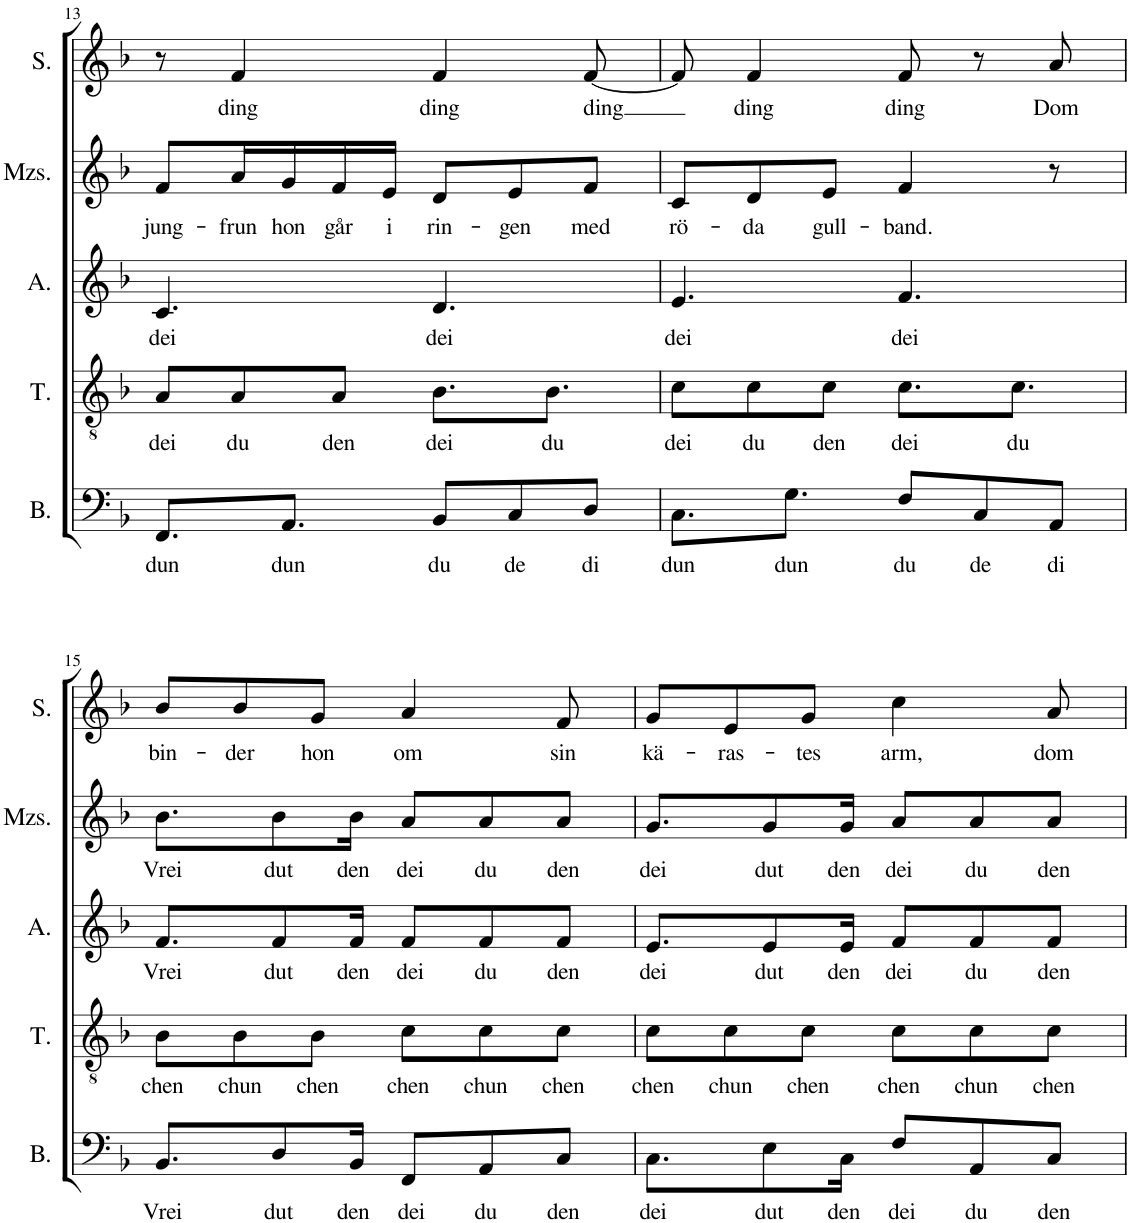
**kern	**text	**kern	**text	**kern	**text	**kern	**text	**kern	**text
*part5	*part5	*part4	*part4	*part3	*part3	*part2	*part2	*part1	*part1
*staff5	*staff5	*staff4	*staff4	*staff3	*staff3	*staff2	*staff2	*staff1	*staff1
*I"Bass	*	*I"Tenor	*	*I"Alto	*	*I"Mezzo-soprano	*	*I"Soprano	*
*I'B.	*	*I'T.	*	*I'A.	*	*I'Mzs.	*	*I'S.	*
!!LO:PB:g=z
*clefF4	*	*clefGv2	*	*clefG2	*	*clefG2	*	*clefG2	*
*k[b-]	*	*k[b-]	*	*k[b-]	*	*k[b-]	*	*k[b-]	*
*M6/8	*	*M6/8	*	*M6/8	*	*M6/8	*	*M6/8	*
=13	=13	=13	=13	=13	=13	=13	=13	=13	=13
!	!LO:LY:b	!	!LO:LY:b	!	!LO:LY:b	!	!LO:LY:b	!	!
8.FF/L	dun	8A/L	dei	4.c/	dei	8f/L	jung-	8r	.
!	!	!	!LO:LY:b	!	!	!	!LO:LY:b	!	!LO:LY:b
.	.	8A/	du	.	.	16a/L	-frun	4f/	ding
!	!LO:LY:b	!	!	!	!	!	!LO:LY:b	!	!
8.AA/J	dun	.	.	.	.	16g/	hon	.	.
!	!	!	!LO:LY:b	!	!	!	!LO:LY:b	!	!
.	.	8A/J	den	.	.	16f/	går	.	.
!	!	!	!	!	!	!	!LO:LY:b	!	!
.	.	.	.	.	.	16e/JJ	i	.	.
!	!LO:LY:b	!	!LO:LY:b	!	!LO:LY:b	!	!LO:LY:b	!	!LO:LY:b
8BB-/L	du	8.B-\L	dei	4.d/	dei	8d/L	rin-	4f/	ding
!	!LO:LY:b	!	!	!	!	!	!LO:LY:b	!	!
8C/	de	.	.	.	.	8e/	-gen	.	.
!	!	!	!LO:LY:b	!	!	!	!	!	!
.	.	8.B-\J	du	.	.	.	.	.	.
!	!LO:LY:b	!	!	!	!	!	!LO:LY:b	!	!LO:LY:b
8D/J	di	.	.	.	.	8f/J	med	[8f/	ding
=14	=14	=14	=14	=14	=14	=14	=14	=14	=14
!	!LO:LY:b	!	!LO:LY:b	!	!LO:LY:b	!	!LO:LY:b	!	!
8.C\L	dun	8c\L	dei	4.e/	dei	8c/L	rö-	8f/]	.
!	!	!	!LO:LY:b	!	!	!	!LO:LY:b	!	!LO:LY:b
.	.	8c\	du	.	.	8d/	-da	4f/	ding
!	!LO:LY:b	!	!	!	!	!	!	!	!
8.G\J	dun	.	.	.	.	.	.	.	.
!	!	!	!LO:LY:b	!	!	!	!LO:LY:b	!	!
.	.	8c\J	den	.	.	8e/J	gull-	.	.
!	!LO:LY:b	!	!LO:LY:b	!	!LO:LY:b	!	!LO:LY:b	!	!LO:LY:b
8F/L	du	8.c\L	dei	4.f/	dei	4f/	-band.	8f/	ding
!	!LO:LY:b	!	!	!	!	!	!	!	!
8C/	de	.	.	.	.	.	.	8r	.
!	!	!	!LO:LY:b	!	!	!	!	!	!
.	.	8.c\J	du	.	.	.	.	.	.
!	!LO:LY:b	!	!	!	!	!	!	!	!LO:LY:b
8AA/J	di	.	.	.	.	8r	.	8a/	Dom
!!LO:LB:g=z
=15	=15	=15	=15	=15	=15	=15	=15	=15	=15
!	!LO:LY:b	!	!LO:LY:b	!	!LO:LY:b	!	!LO:LY:b	!	!LO:LY:b
8.BB-/L	Vrei	8B-\L	chen	8.f/L	Vrei	8.b-\L	Vrei	8b-/L	bin-
!	!	!	!LO:LY:b	!	!	!	!	!	!LO:LY:b
.	.	8B-\	chun	.	.	.	.	8b-/	-der
!	!LO:LY:b	!	!	!	!LO:LY:b	!	!LO:LY:b	!	!
8D/	dut	.	.	8f/	dut	8b-\	dut	.	.
!	!	!	!LO:LY:b	!	!	!	!	!	!LO:LY:b
.	.	8B-\J	chen	.	.	.	.	8g/J	hon
!	!LO:LY:b	!	!	!	!LO:LY:b	!	!LO:LY:b	!	!
16BB-/Jk	den	.	.	16f/Jk	den	16b-\Jk	den	.	.
!	!LO:LY:b	!	!LO:LY:b	!	!LO:LY:b	!	!LO:LY:b	!	!LO:LY:b
8FF/L	dei	8c\L	chen	8f/L	dei	8a/L	dei	4a/	om
!	!LO:LY:b	!	!LO:LY:b	!	!LO:LY:b	!	!LO:LY:b	!	!
8AA/	du	8c\	chun	8f/	du	8a/	du	.	.
!	!LO:LY:b	!	!LO:LY:b	!	!LO:LY:b	!	!LO:LY:b	!	!LO:LY:b
8C/J	den	8c\J	chen	8f/J	den	8a/J	den	8f/	sin
=16	=16	=16	=16	=16	=16	=16	=16	=16	=16
!	!LO:LY:b	!	!LO:LY:b	!	!LO:LY:b	!	!LO:LY:b	!	!LO:LY:b
8.C\L	dei	8c\L	chen	8.e/L	dei	8.g/L	dei	8g/L	kä-
!	!	!	!LO:LY:b	!	!	!	!	!	!LO:LY:b
.	.	8c\	chun	.	.	.	.	8e/	-ras-
!	!LO:LY:b	!	!	!	!LO:LY:b	!	!LO:LY:b	!	!
8E\	dut	.	.	8e/	dut	8g/	dut	.	.
!	!	!	!LO:LY:b	!	!	!	!	!	!LO:LY:b
.	.	8c\J	chen	.	.	.	.	8g/J	-tes
!	!LO:LY:b	!	!	!	!LO:LY:b	!	!LO:LY:b	!	!
16C\Jk	den	.	.	16e/Jk	den	16g/Jk	den	.	.
!	!LO:LY:b	!	!LO:LY:b	!	!LO:LY:b	!	!LO:LY:b	!	!LO:LY:b
8F/L	dei	8c\L	chen	8f/L	dei	8a/L	dei	4cc\	arm,
!	!LO:LY:b	!	!LO:LY:b	!	!LO:LY:b	!	!LO:LY:b	!	!
8AA/	du	8c\	chun	8f/	du	8a/	du	.	.
!	!LO:LY:b	!	!LO:LY:b	!	!LO:LY:b	!	!LO:LY:b	!	!LO:LY:b
8C/J	den	8c\J	chen	8f/J	den	8a/J	den	8a/	dom
=	=	=	=	=	=	=	=	=	=
*-	*-	*-	*-	*-	*-	*-	*-	*-	*-
